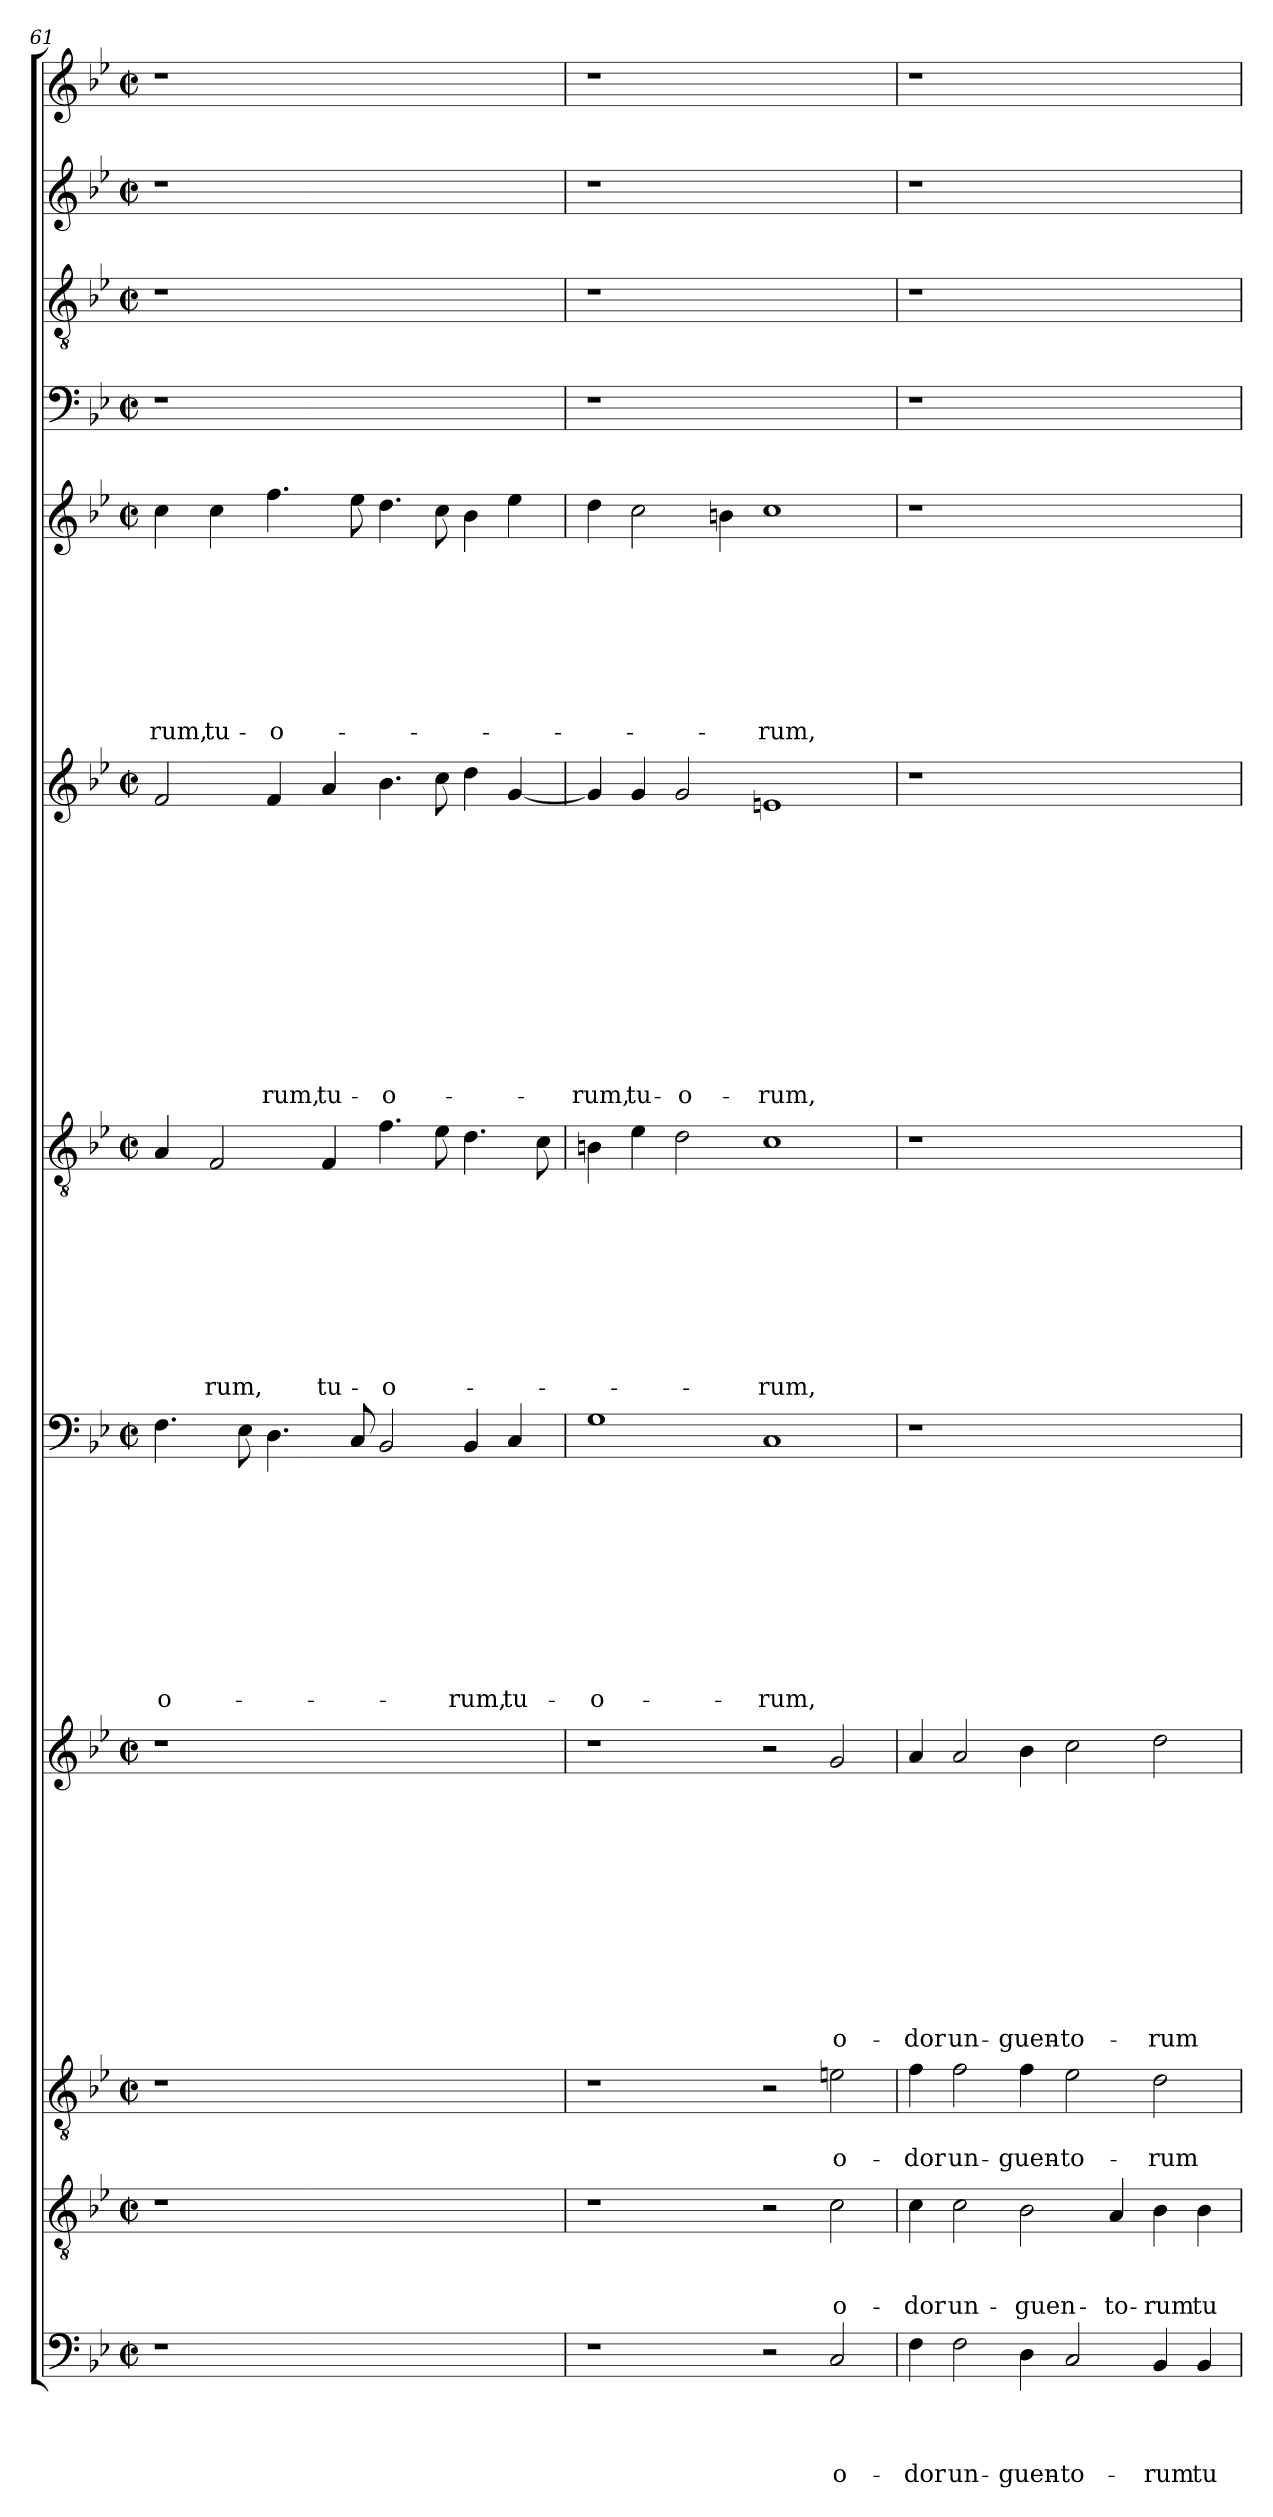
**kern	**text	**text	**text	**text	**kern	**text	**text	**text	**kern	**text	**text	**kern	**text	**text	**text	**text	**text	**text	**text	**text	**text	**text	**text	**kern	**text	**text	**text	**text	**text	**text	**text	**text	**text	**text	**kern	**text	**text	**text	**text	**text	**text	**text	**text	**text	**kern	**text	**text	**text	**text	**text	**text	**text	**text	**text	**text	**text	**text	**kern	**text	**text	**text	**text	**text	**text	**text	**text	**kern	**kern	**kern	**kern
*part12	*part12	*part12	*part12	*part12	*part11	*part11	*part11	*part11	*part10	*part10	*part10	*part9	*part9	*part9	*part9	*part9	*part9	*part9	*part9	*part9	*part9	*part9	*part9	*part8	*part8	*part8	*part8	*part8	*part8	*part8	*part8	*part8	*part8	*part8	*part7	*part7	*part7	*part7	*part7	*part7	*part7	*part7	*part7	*part7	*part6	*part6	*part6	*part6	*part6	*part6	*part6	*part6	*part6	*part6	*part6	*part6	*part6	*part5	*part5	*part5	*part5	*part5	*part5	*part5	*part5	*part5	*part4	*part3	*part2	*part1
*staff12	*staff12	*staff12	*staff12	*staff12	*staff11	*staff11	*staff11	*staff11	*staff10	*staff10	*staff10	*staff9	*staff9	*staff9	*staff9	*staff9	*staff9	*staff9	*staff9	*staff9	*staff9	*staff9	*staff9	*staff8	*staff8	*staff8	*staff8	*staff8	*staff8	*staff8	*staff8	*staff8	*staff8	*staff8	*staff7	*staff7	*staff7	*staff7	*staff7	*staff7	*staff7	*staff7	*staff7	*staff7	*staff6	*staff6	*staff6	*staff6	*staff6	*staff6	*staff6	*staff6	*staff6	*staff6	*staff6	*staff6	*staff6	*staff5	*staff5	*staff5	*staff5	*staff5	*staff5	*staff5	*staff5	*staff5	*staff4	*staff3	*staff2	*staff1
*clefF4	*	*	*	*	*clefGv2	*	*	*	*clefGv2	*	*	*clefG2	*	*	*	*	*	*	*	*	*	*	*	*clefF4	*	*	*	*	*	*	*	*	*	*	*clefGv2	*	*	*	*	*	*	*	*	*	*clefG2	*	*	*	*	*	*	*	*	*	*	*	*	*clefG2	*	*	*	*	*	*	*	*	*clefF4	*clefGv2	*clefG2	*clefG2
*k[b-e-]	*	*	*	*	*k[b-e-]	*	*	*	*k[b-e-]	*	*	*k[b-e-]	*	*	*	*	*	*	*	*	*	*	*	*k[b-e-]	*	*	*	*	*	*	*	*	*	*	*k[b-e-]	*	*	*	*	*	*	*	*	*	*k[b-e-]	*	*	*	*	*	*	*	*	*	*	*	*	*k[b-e-]	*	*	*	*	*	*	*	*	*k[b-e-]	*k[b-e-]	*k[b-e-]	*k[b-e-]
*B-:	*	*	*	*	*B-:	*	*	*	*B-:	*	*	*B-:	*	*	*	*	*	*	*	*	*	*	*	*B-:	*	*	*	*	*	*	*	*	*	*	*B-:	*	*	*	*	*	*	*	*	*	*B-:	*	*	*	*	*	*	*	*	*	*	*	*	*B-:	*	*	*	*	*	*	*	*	*B-:	*B-:	*B-:	*B-:
*M2/2	*	*	*	*	*M2/2	*	*	*	*M2/2	*	*	*M2/2	*	*	*	*	*	*	*	*	*	*	*	*M2/2	*	*	*	*	*	*	*	*	*	*	*M2/2	*	*	*	*	*	*	*	*	*	*M2/2	*	*	*	*	*	*	*	*	*	*	*	*	*M2/2	*	*	*	*	*	*	*	*	*M2/2	*M2/2	*M2/2	*M2/2
*met(c|)	*	*	*	*	*met(c|)	*	*	*	*met(c|)	*	*	*met(c|)	*	*	*	*	*	*	*	*	*	*	*	*met(c|)	*	*	*	*	*	*	*	*	*	*	*met(c|)	*	*	*	*	*	*	*	*	*	*met(c|)	*	*	*	*	*	*	*	*	*	*	*	*	*met(c|)	*	*	*	*	*	*	*	*	*met(c|)	*met(c|)	*met(c|)	*met(c|)
=61	=61	=61	=61	=61	=61	=61	=61	=61	=61	=61	=61	=61	=61	=61	=61	=61	=61	=61	=61	=61	=61	=61	=61	=61	=61	=61	=61	=61	=61	=61	=61	=61	=61	=61	=61	=61	=61	=61	=61	=61	=61	=61	=61	=61	=61	=61	=61	=61	=61	=61	=61	=61	=61	=61	=61	=61	=61	=61	=61	=61	=61	=61	=61	=61	=61	=61	=61	=61	=61	=61
1r	.	.	.	.	1r	.	.	.	1r	.	.	1r	.	.	.	.	.	.	.	.	.	.	.	4.F\	.	.	.	.	.	.	.	.	.	-o-	4A/	.	.	.	.	.	.	.	.	.	2f/	.	.	.	.	.	.	.	.	.	.	.	.	4cc\	.	.	.	.	.	.	.	-rum,	1r	1r	1r	1r
.	.	.	.	.	.	.	.	.	.	.	.	.	.	.	.	.	.	.	.	.	.	.	.	.	.	.	.	.	.	.	.	.	.	.	2F/	.	.	.	.	.	.	.	.	-rum,	.	.	.	.	.	.	.	.	.	.	.	.	.	4cc\	.	.	.	.	.	.	.	tu-	.	.	.	.
.	.	.	.	.	.	.	.	.	.	.	.	.	.	.	.	.	.	.	.	.	.	.	.	8E-\	.	.	.	.	.	.	.	.	.	.	.	.	.	.	.	.	.	.	.	.	.	.	.	.	.	.	.	.	.	.	.	.	.	.	.	.	.	.	.	.	.	.	.	.	.	.
.	.	.	.	.	.	.	.	.	.	.	.	.	.	.	.	.	.	.	.	.	.	.	.	4.D\	.	.	.	.	.	.	.	.	.	.	.	.	.	.	.	.	.	.	.	.	4f/	.	.	.	.	.	.	.	.	.	.	.	-rum,	4.ff\	.	.	.	.	.	.	.	-o-	.	.	.	.
.	.	.	.	.	.	.	.	.	.	.	.	.	.	.	.	.	.	.	.	.	.	.	.	.	.	.	.	.	.	.	.	.	.	.	4F/	.	.	.	.	.	.	.	.	tu-	4a/	.	.	.	.	.	.	.	.	.	.	.	tu-	.	.	.	.	.	.	.	.	.	.	.	.	.
.	.	.	.	.	.	.	.	.	.	.	.	.	.	.	.	.	.	.	.	.	.	.	.	8C/	.	.	.	.	.	.	.	.	.	.	.	.	.	.	.	.	.	.	.	.	.	.	.	.	.	.	.	.	.	.	.	.	.	8ee-\	.	.	.	.	.	.	.	.	.	.	.	.
1ryy	.	.	.	.	1ryy	.	.	.	1ryy	.	.	1ryy	.	.	.	.	.	.	.	.	.	.	.	2BB-/	.	.	.	.	.	.	.	.	.	.	4.f\	.	.	.	.	.	.	.	.	-o-	4.b-\	.	.	.	.	.	.	.	.	.	.	.	-o-	4.dd\	.	.	.	.	.	.	.	.	1ryy	1ryy	1ryy	1ryy
.	.	.	.	.	.	.	.	.	.	.	.	.	.	.	.	.	.	.	.	.	.	.	.	.	.	.	.	.	.	.	.	.	.	.	8e-\	.	.	.	.	.	.	.	.	.	8cc\	.	.	.	.	.	.	.	.	.	.	.	.	8cc\	.	.	.	.	.	.	.	.	.	.	.	.
.	.	.	.	.	.	.	.	.	.	.	.	.	.	.	.	.	.	.	.	.	.	.	.	4BB-/	.	.	.	.	.	.	.	.	.	-rum,	4.d\	.	.	.	.	.	.	.	.	.	4dd\	.	.	.	.	.	.	.	.	.	.	.	.	4b-\	.	.	.	.	.	.	.	.	.	.	.	.
.	.	.	.	.	.	.	.	.	.	.	.	.	.	.	.	.	.	.	.	.	.	.	.	4C/	.	.	.	.	.	.	.	.	.	tu-	.	.	.	.	.	.	.	.	.	.	[4g/	.	.	.	.	.	.	.	.	.	.	.	.	4ee-\	.	.	.	.	.	.	.	.	.	.	.	.
.	.	.	.	.	.	.	.	.	.	.	.	.	.	.	.	.	.	.	.	.	.	.	.	.	.	.	.	.	.	.	.	.	.	.	8c\	.	.	.	.	.	.	.	.	.	.	.	.	.	.	.	.	.	.	.	.	.	.	.	.	.	.	.	.	.	.	.	.	.	.	.
=62	=62	=62	=62	=62	=62	=62	=62	=62	=62	=62	=62	=62	=62	=62	=62	=62	=62	=62	=62	=62	=62	=62	=62	=62	=62	=62	=62	=62	=62	=62	=62	=62	=62	=62	=62	=62	=62	=62	=62	=62	=62	=62	=62	=62	=62	=62	=62	=62	=62	=62	=62	=62	=62	=62	=62	=62	=62	=62	=62	=62	=62	=62	=62	=62	=62	=62	=62	=62	=62	=62
1r	.	.	.	.	1r	.	.	.	1r	.	.	1r	.	.	.	.	.	.	.	.	.	.	.	1G	.	.	.	.	.	.	.	.	.	-o-	4Bn\	.	.	.	.	.	.	.	.	.	4g/]	.	.	.	.	.	.	.	.	.	.	.	-rum,	4dd\	.	.	.	.	.	.	.	.	1r	1r	1r	1r
.	.	.	.	.	.	.	.	.	.	.	.	.	.	.	.	.	.	.	.	.	.	.	.	.	.	.	.	.	.	.	.	.	.	.	4e-\	.	.	.	.	.	.	.	.	.	4g/	.	.	.	.	.	.	.	.	.	.	.	tu-	2cc\	.	.	.	.	.	.	.	.	.	.	.	.
.	.	.	.	.	.	.	.	.	.	.	.	.	.	.	.	.	.	.	.	.	.	.	.	.	.	.	.	.	.	.	.	.	.	.	2d\	.	.	.	.	.	.	.	.	.	2g/	.	.	.	.	.	.	.	.	.	.	.	-o-	.	.	.	.	.	.	.	.	.	.	.	.	.
.	.	.	.	.	.	.	.	.	.	.	.	.	.	.	.	.	.	.	.	.	.	.	.	.	.	.	.	.	.	.	.	.	.	.	.	.	.	.	.	.	.	.	.	.	.	.	.	.	.	.	.	.	.	.	.	.	.	4bn\	.	.	.	.	.	.	.	.	.	.	.	.
2r	.	.	.	.	2r	.	.	.	2r	.	.	2r	.	.	.	.	.	.	.	.	.	.	.	1C	.	.	.	.	.	.	.	.	.	-rum,	1c	.	.	.	.	.	.	.	.	-rum,	1en	.	.	.	.	.	.	.	.	.	.	.	-rum,	1cc	.	.	.	.	.	.	.	-rum,	1ryy	1ryy	1ryy	1ryy
2C/	.	.	.	o-	2c\	.	.	o-	2en\	.	o-	2g/	.	.	.	.	.	.	.	.	.	.	o-	.	.	.	.	.	.	.	.	.	.	.	.	.	.	.	.	.	.	.	.	.	.	.	.	.	.	.	.	.	.	.	.	.	.	.	.	.	.	.	.	.	.	.	.	.	.	.
=63	=63	=63	=63	=63	=63	=63	=63	=63	=63	=63	=63	=63	=63	=63	=63	=63	=63	=63	=63	=63	=63	=63	=63	=63	=63	=63	=63	=63	=63	=63	=63	=63	=63	=63	=63	=63	=63	=63	=63	=63	=63	=63	=63	=63	=63	=63	=63	=63	=63	=63	=63	=63	=63	=63	=63	=63	=63	=63	=63	=63	=63	=63	=63	=63	=63	=63	=63	=63	=63	=63
4F\	.	.	.	-dor	4c\	.	.	-dor	4f\	.	-dor	4a/	.	.	.	.	.	.	.	.	.	.	-dor	1r	.	.	.	.	.	.	.	.	.	.	1r	.	.	.	.	.	.	.	.	.	1r	.	.	.	.	.	.	.	.	.	.	.	.	1r	.	.	.	.	.	.	.	.	1r	1r	1r	1r
2F\	.	.	.	un-	2c\	.	.	un-	2f\	.	un-	2a/	.	.	.	.	.	.	.	.	.	.	un-	.	.	.	.	.	.	.	.	.	.	.	.	.	.	.	.	.	.	.	.	.	.	.	.	.	.	.	.	.	.	.	.	.	.	.	.	.	.	.	.	.	.	.	.	.	.	.
4D\	.	.	.	-guen-	2B-\	.	.	-guen-	4f\	.	-guen-	4b-\	.	.	.	.	.	.	.	.	.	.	-guen-	.	.	.	.	.	.	.	.	.	.	.	.	.	.	.	.	.	.	.	.	.	.	.	.	.	.	.	.	.	.	.	.	.	.	.	.	.	.	.	.	.	.	.	.	.	.	.
2C/	.	.	.	-to-	.	.	.	.	2e-\	.	-to-	2cc\	.	.	.	.	.	.	.	.	.	.	-to-	1ryy	.	.	.	.	.	.	.	.	.	.	1ryy	.	.	.	.	.	.	.	.	.	1ryy	.	.	.	.	.	.	.	.	.	.	.	.	1ryy	.	.	.	.	.	.	.	.	1ryy	1ryy	1ryy	1ryy
.	.	.	.	.	4A/	.	.	-to-	.	.	.	.	.	.	.	.	.	.	.	.	.	.	.	.	.	.	.	.	.	.	.	.	.	.	.	.	.	.	.	.	.	.	.	.	.	.	.	.	.	.	.	.	.	.	.	.	.	.	.	.	.	.	.	.	.	.	.	.	.	.
4BB-/	.	.	.	-rum	4B-\	.	.	-rum	2d\	.	-rum	2dd\	.	.	.	.	.	.	.	.	.	.	-rum	.	.	.	.	.	.	.	.	.	.	.	.	.	.	.	.	.	.	.	.	.	.	.	.	.	.	.	.	.	.	.	.	.	.	.	.	.	.	.	.	.	.	.	.	.	.	.
4BB-/	.	.	.	tu-	4B-\	.	.	tu-	.	.	.	.	.	.	.	.	.	.	.	.	.	.	.	.	.	.	.	.	.	.	.	.	.	.	.	.	.	.	.	.	.	.	.	.	.	.	.	.	.	.	.	.	.	.	.	.	.	.	.	.	.	.	.	.	.	.	.	.	.	.
=	=	=	=	=	=	=	=	=	=	=	=	=	=	=	=	=	=	=	=	=	=	=	=	=	=	=	=	=	=	=	=	=	=	=	=	=	=	=	=	=	=	=	=	=	=	=	=	=	=	=	=	=	=	=	=	=	=	=	=	=	=	=	=	=	=	=	=	=	=	=
*-	*-	*-	*-	*-	*-	*-	*-	*-	*-	*-	*-	*-	*-	*-	*-	*-	*-	*-	*-	*-	*-	*-	*-	*-	*-	*-	*-	*-	*-	*-	*-	*-	*-	*-	*-	*-	*-	*-	*-	*-	*-	*-	*-	*-	*-	*-	*-	*-	*-	*-	*-	*-	*-	*-	*-	*-	*-	*-	*-	*-	*-	*-	*-	*-	*-	*-	*-	*-	*-	*-
